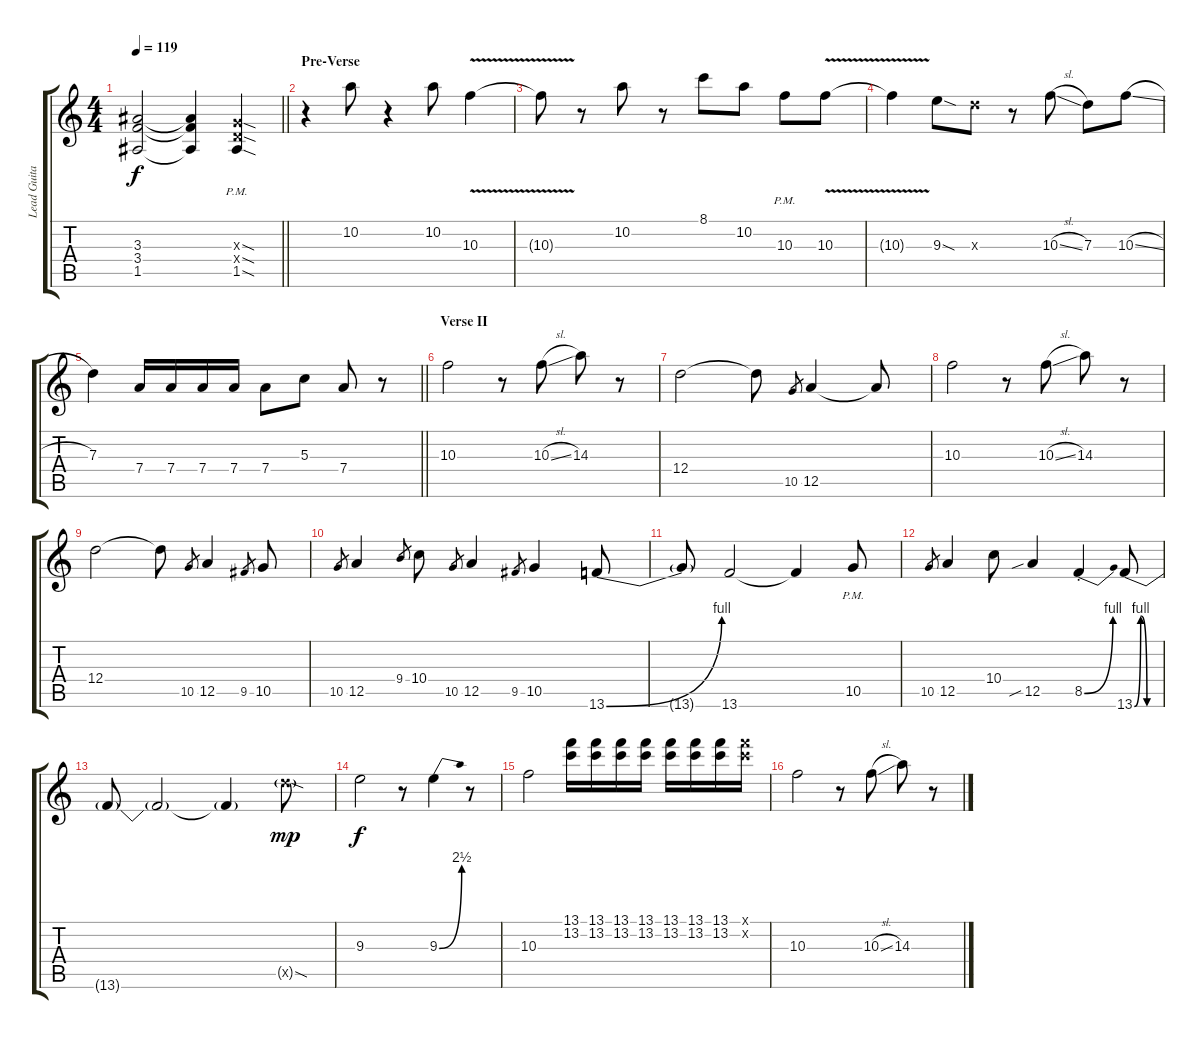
\track ("Lead Guitar" "Lead Guita") {instrument overdrivenguitar}
\staff {score tabs}
\tuning (E4 B3 G3 D3 A2 E2) {hide}
\ts (4 4)
\tempo 119
\clef g2
\barLineRight lightlight
\ks c
(3.3 3.4 1.5).2{dy f balance 13} (3.3{t} 3.4{t} 1.5{t}).4 (0.3{sod x} 0.4{sod x} 1.5{sod pm}).4 |
\section ("" "Pre-Verse")
r.4 10.2.8 r.4 10.2.8 10.3{v}.4 |
10.3{t}.8 r.8 10.2.8 r.8 8.1.8 10.2.8 10.3{pm}.8 10.3{v}.8 |
10.3{t}.4 9.3{sod}.8 7.3{x}.8 r.8 10.3{sl}.8 7.3.8 10.3{sl}.8 |
\barLineRight lightlight
7.3.4 7.4.16 7.4.16 7.4.16 7.4.16 7.4.8 5.3.8 7.4.8 r.8 |
\section ("" "Verse II")
10.3.2 r.8 10.3{sl}.8 14.3.8 r.8 |
12.4.2 12.4{t}.8 10.5.8{gr} 12.5.4 12.5{t}.8 |
10.3.2 r.8 10.3{sl}.8 14.3.8 r.8 |
12.4.2 12.4{t}.8 10.5.8{gr} 12.5.4 9.5.8{gr} 10.5.8 |
10.5.8{gr} 12.5.4 9.4.8{gr} 10.4.8 10.5.8{gr} 12.5.4 9.5.8{gr} 10.5.4 13.6{be (bend 0 0 60 4)}.8 |
13.6{t}.8 13.6.2 13.6{t}.4 10.5{pm}.8 |
10.5.8{gr} 12.5.4 10.4.8 12.5{sib}.4 8.5{be (bend 0 0 60 4) st}.4 13.6{be (custom 0 0 15 4 30 0 60 0)}.8 |
13.6{t}.8 13.6{t}.2 13.6{t}.4 17.5{sod g x}.8{dy mp} |
9.3.2{dy f} r.8 9.3{be (bend 0 0 60 10)}.4 r.8 |
10.3.2 (13.1 13.2).16 (13.1 13.2).16 (13.1 13.2).16 (13.1 13.2).16 (13.1 13.2).16 (13.1 13.2).16 (13.1 13.2).16 (13.1{x} 13.2{x}).16 |
10.3.2 r.8 10.3{sl}.8 14.3.8 r.8
